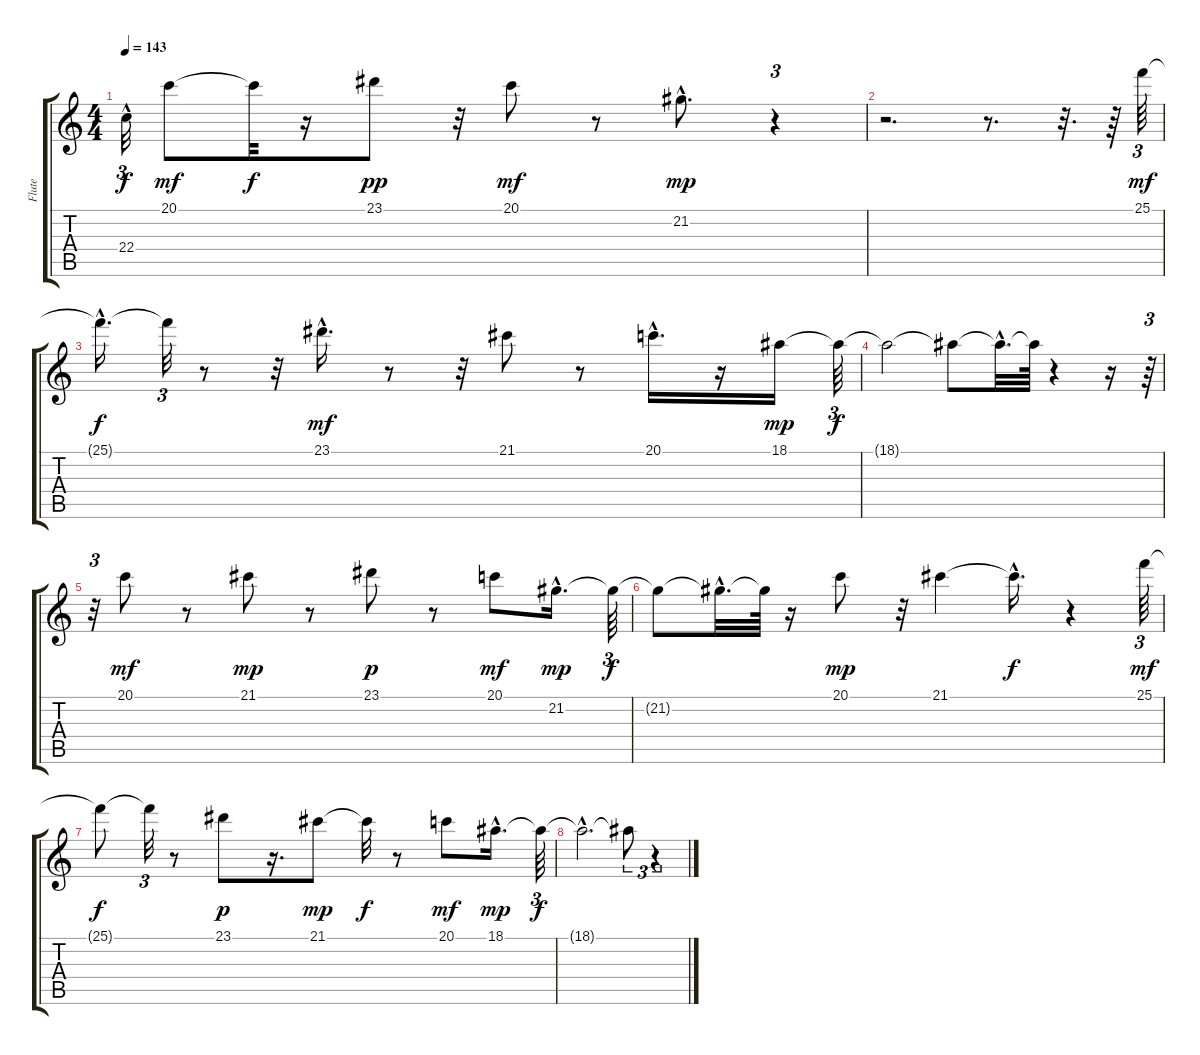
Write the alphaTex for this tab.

\track ("Flute" "Flute") {instrument flute}
\staff {score tabs}
\tuning (E4 B3 G3 D3 A2 E2) {hide}
\ts (4 4)
\tempo 143
\clef g2
\ks c
22.4{hac t}.32{tu (3 2) dy f} 20.1.8{dy mf} 20.1{t}.32{dy f} r.16 23.1.8{dy pp} r.32 20.1.8{dy mf} r.8 21.2{hac}.8{d dy mp} r.4{tu (3 2)} |
r.2{d} r.8{d} r.32{d} r.64 25.1.64{tu (3 2) dy mf} |
25.1{hac t}.16{d dy f} 25.1{t}.32{tu (3 2)} r.8 r.32 23.1{hac}.16{d dy mf} r.8 r.32 21.1.8 r.8 20.1{hac}.16{d} r.16 18.1.16{dy mp} 18.1{t}.64{tu (3 2) dy f} |
18.1{t}.2 18.1{t}.8 18.1{hac t}.32{d} 18.1{t}.64 r.4 r.16 r.64{tu (3 2)} |
r.32{tu (3 2)} 20.1.8{dy mf} r.8 21.1.8{dy mp} r.8 23.1.8{dy p} r.8 20.1.8{dy mf} 21.2{hac}.16{d dy mp} 21.2{t}.64{tu (3 2) dy f} |
21.2{t}.8 21.2{hac t}.32{d} 21.2{t}.64 r.16 20.1.8{dy mp} r.32 21.1.4 21.1{hac t}.16{d dy f} r.4 25.1.64{tu (3 2) dy mf} |
25.1{t}.8{dy f} 25.1{t}.32{tu (3 2)} r.8 23.1.8{dy p} r.16{d} 21.1.8{dy mp} 21.1{t}.32{dy f} r.8 20.1.8{dy mf} 18.1{hac}.16{d dy mp} 18.1{t}.64{tu (3 2) dy f} |
18.1{hac t}.2{d} 18.1{t}.8{tu (3 2)} r.4{tu (3 2)}
